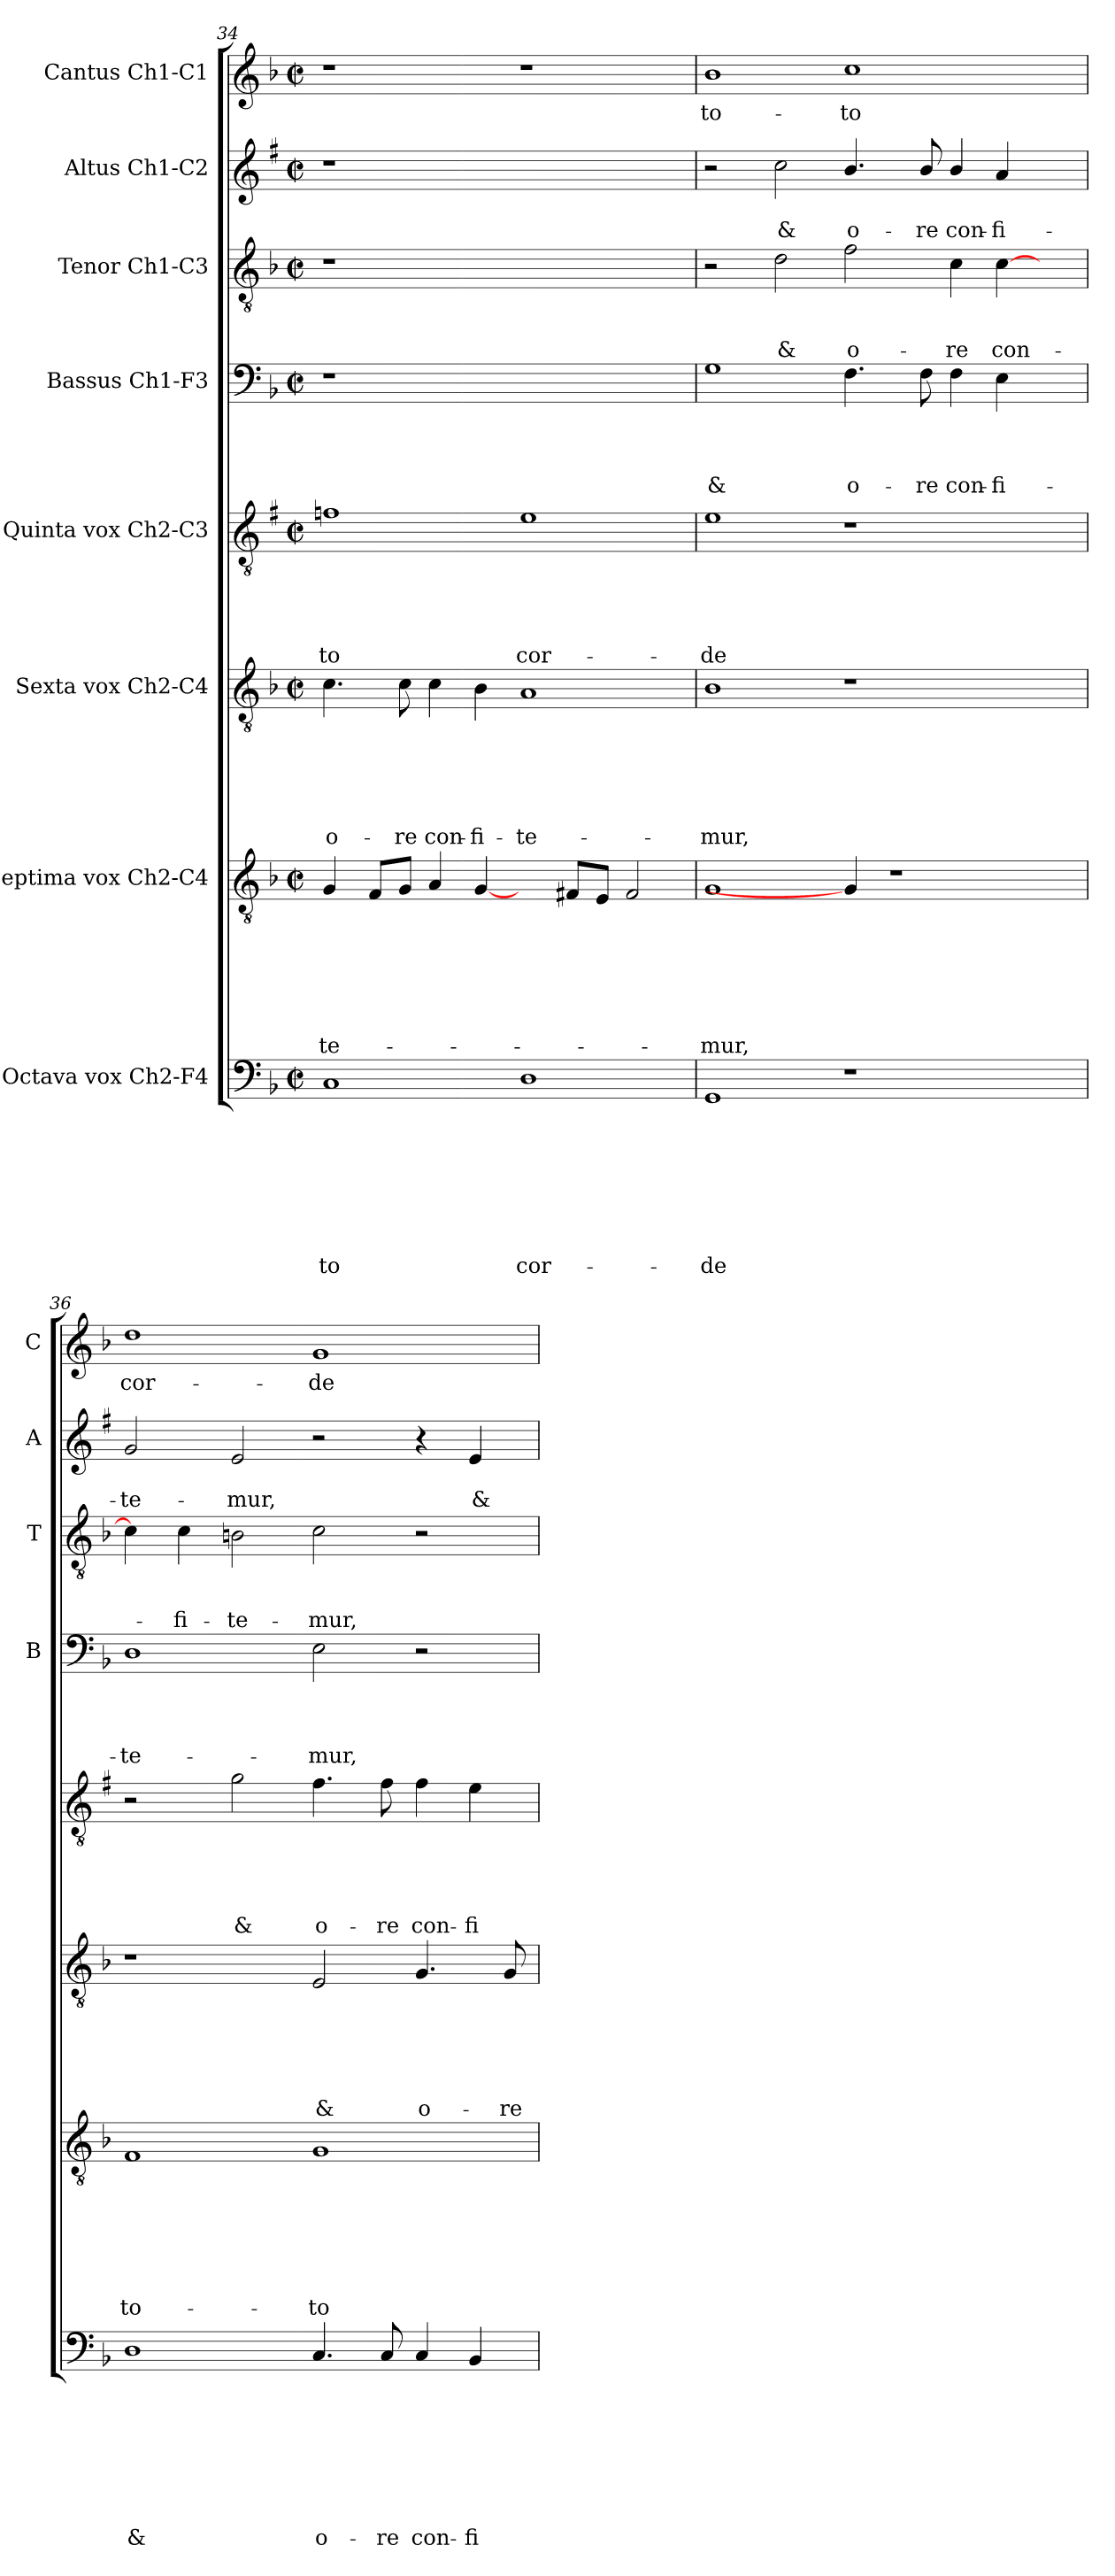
**kern	**text	**text	**text	**text	**text	**text	**text	**text	**kern	**text	**text	**text	**text	**text	**text	**text	**kern	**text	**text	**text	**text	**text	**text	**kern	**text	**text	**text	**text	**text	**kern	**text	**text	**text	**text	**kern	**text	**text	**text	**kern	**text	**text	**kern	**text
*part8	*part8	*part8	*part8	*part8	*part8	*part8	*part8	*part8	*part7	*part7	*part7	*part7	*part7	*part7	*part7	*part7	*part6	*part6	*part6	*part6	*part6	*part6	*part6	*part5	*part5	*part5	*part5	*part5	*part5	*part4	*part4	*part4	*part4	*part4	*part3	*part3	*part3	*part3	*part2	*part2	*part2	*part1	*part1
*staff8	*staff8	*staff8	*staff8	*staff8	*staff8	*staff8	*staff8	*staff8	*staff7	*staff7	*staff7	*staff7	*staff7	*staff7	*staff7	*staff7	*staff6	*staff6	*staff6	*staff6	*staff6	*staff6	*staff6	*staff5	*staff5	*staff5	*staff5	*staff5	*staff5	*staff4	*staff4	*staff4	*staff4	*staff4	*staff3	*staff3	*staff3	*staff3	*staff2	*staff2	*staff2	*staff1	*staff1
*I"Octava vox Ch2-F4	*	*	*	*	*	*	*	*	*I"Septima vox Ch2-C4	*	*	*	*	*	*	*	*I"Sexta vox Ch2-C4	*	*	*	*	*	*	*I"Quinta vox Ch2-C3	*	*	*	*	*	*I"Bassus Ch1-F3	*	*	*	*	*I"Tenor Ch1-C3	*	*	*	*I"Altus Ch1-C2	*	*	*I"Cantus Ch1-C1	*
*	*	*	*	*	*	*	*	*	*	*	*	*	*	*	*	*	*	*	*	*	*	*	*	*	*	*	*	*	*	*I'B	*	*	*	*	*I'T	*	*	*	*I'A	*	*	*I'C	*
*clefF4	*	*	*	*	*	*	*	*	*clefGv2	*	*	*	*	*	*	*	*clefGv2	*	*	*	*	*	*	*clefGv2	*	*	*	*	*	*clefF4	*	*	*	*	*clefGv2	*	*	*	*clefG2	*	*	*clefG2	*
*	*	*	*	*	*	*	*	*	*	*	*	*	*	*	*	*	*	*	*	*	*	*	*	*ITrd1c2	*	*	*	*	*	*	*	*	*	*	*	*	*	*	*ITrd1c2	*	*	*	*
*k[b-]	*	*	*	*	*	*	*	*	*k[b-]	*	*	*	*	*	*	*	*k[b-]	*	*	*	*	*	*	*k[b-]	*	*	*	*	*	*k[b-]	*	*	*	*	*k[b-]	*	*	*	*k[b-]	*	*	*k[b-]	*
*F:	*	*	*	*	*	*	*	*	*F:	*	*	*	*	*	*	*	*F:	*	*	*	*	*	*	*F:	*	*	*	*	*	*F:	*	*	*	*	*F:	*	*	*	*F:	*	*	*F:	*
*M2/2	*	*	*	*	*	*	*	*	*M2/2	*	*	*	*	*	*	*	*M2/2	*	*	*	*	*	*	*M2/2	*	*	*	*	*	*M2/2	*	*	*	*	*M2/2	*	*	*	*M2/2	*	*	*M2/2	*
*met(c|)	*	*	*	*	*	*	*	*	*met(c|)	*	*	*	*	*	*	*	*met(c|)	*	*	*	*	*	*	*met(c|)	*	*	*	*	*	*met(c|)	*	*	*	*	*met(c|)	*	*	*	*met(c|)	*	*	*met(c|)	*
=34	=34	=34	=34	=34	=34	=34	=34	=34	=34	=34	=34	=34	=34	=34	=34	=34	=34	=34	=34	=34	=34	=34	=34	=34	=34	=34	=34	=34	=34	=34	=34	=34	=34	=34	=34	=34	=34	=34	=34	=34	=34	=34	=34
!	!	!	!	!	!	!	!	!LO:LY:b	!	!	!	!	!	!	!	!LO:LY:b	!	!	!	!	!	!	!LO:LY:b	!	!	!	!	!	!LO:LY:b	!	!	!	!	!	!	!	!	!	!	!	!	!	!
1C	.	.	.	.	.	.	.	-to	4G/	.	.	.	.	.	.	-te-	4.c\	.	.	.	.	.	o-	1e-X	.	.	.	.	-to	1r	.	.	.	.	1r	.	.	.	1r	.	.	1r	.
.	.	.	.	.	.	.	.	.	8F/L	.	.	.	.	.	.	.	.	.	.	.	.	.	.	.	.	.	.	.	.	.	.	.	.	.	.	.	.	.	.	.	.	.	.
!	!	!	!	!	!	!	!	!	!	!	!	!	!	!	!	!	!	!	!	!	!	!	!LO:LY:b	!	!	!	!	!	!	!	!	!	!	!	!	!	!	!	!	!	!	!	!
.	.	.	.	.	.	.	.	.	8G/J	.	.	.	.	.	.	.	8c\	.	.	.	.	.	-re	.	.	.	.	.	.	.	.	.	.	.	.	.	.	.	.	.	.	.	.
!	!	!	!	!	!	!	!	!	!	!	!	!	!	!	!	!	!	!	!	!	!	!	!LO:LY:b	!	!	!	!	!	!	!	!	!	!	!	!	!	!	!	!	!	!	!	!
.	.	.	.	.	.	.	.	.	4A/	.	.	.	.	.	.	.	4c\	.	.	.	.	.	con-	.	.	.	.	.	.	.	.	.	.	.	.	.	.	.	.	.	.	.	.
!	!	!	!	!	!	!	!	!	!	!	!	!	!	!	!	!	!	!	!	!	!	!	!LO:LY:b	!	!	!	!	!	!	!	!	!	!	!	!	!	!	!	!	!	!	!	!
.	.	.	.	.	.	.	.	.	[4G/	.	.	.	.	.	.	.	4B-\	.	.	.	.	.	-fi-	.	.	.	.	.	.	.	.	.	.	.	.	.	.	.	.	.	.	.	.
!	!	!	!	!	!	!	!	!LO:LY:b	!	!	!	!	!	!	!	!	!	!	!	!	!	!	!LO:LY:b	!	!	!	!	!	!LO:LY:b	!	!	!	!	!	!	!	!	!	!	!	!	!	!
1D	.	.	.	.	.	.	.	cor-	4ryy	.	.	.	.	.	.	.	1A	.	.	.	.	.	-te-	1d	.	.	.	.	cor-	1ryy	.	.	.	.	1ryy	.	.	.	1ryy	.	.	1r	.
.	.	.	.	.	.	.	.	.	8F#/L	.	.	.	.	.	.	.	.	.	.	.	.	.	.	.	.	.	.	.	.	.	.	.	.	.	.	.	.	.	.	.	.	.	.
.	.	.	.	.	.	.	.	.	8E/J	.	.	.	.	.	.	.	.	.	.	.	.	.	.	.	.	.	.	.	.	.	.	.	.	.	.	.	.	.	.	.	.	.	.
.	.	.	.	.	.	.	.	.	2F#/	.	.	.	.	.	.	.	.	.	.	.	.	.	.	.	.	.	.	.	.	.	.	.	.	.	.	.	.	.	.	.	.	.	.
=35	=35	=35	=35	=35	=35	=35	=35	=35	=35	=35	=35	=35	=35	=35	=35	=35	=35	=35	=35	=35	=35	=35	=35	=35	=35	=35	=35	=35	=35	=35	=35	=35	=35	=35	=35	=35	=35	=35	=35	=35	=35	=35	=35
!	!	!	!	!	!	!	!	!LO:LY:b	!	!	!	!	!	!	!	!LO:LY:b	!	!	!	!	!	!	!LO:LY:b	!	!	!	!	!	!LO:LY:b	!	!	!	!	!LO:LY:b	!	!	!	!	!	!	!	!	!LO:LY:b
1GG	.	.	.	.	.	.	.	-de	1G	.	.	.	.	.	.	-mur,	1B-	.	.	.	.	.	-mur,	1d	.	.	.	.	-de	1G	.	.	.	&	2r	.	.	.	2r	.	.	1b-	to-
!	!	!	!	!	!	!	!	!	!	!	!	!	!	!	!	!	!	!	!	!	!	!	!	!	!	!	!	!	!	!	!	!	!	!	!	!	!	!LO:LY:b	!	!	!LO:LY:b	!	!
.	.	.	.	.	.	.	.	.	.	.	.	.	.	.	.	.	.	.	.	.	.	.	.	.	.	.	.	.	.	.	.	.	.	.	2d\	.	.	&	2b-\	.	&	.	.
!	!	!	!	!	!	!	!	!	!	!	!	!	!	!	!	!	!	!	!	!	!	!	!	!	!	!	!	!	!	!	!	!	!	!LO:LY:b	!	!	!	!LO:LY:b	!	!	!LO:LY:b	!	!LO:LY:b
1r	.	.	.	.	.	.	.	.	4G/]	.	.	.	.	.	.	.	1r	.	.	.	.	.	.	1r	.	.	.	.	.	4.F\	.	.	.	o-	2f\	.	.	o-	4.a/	.	o-	1cc	-to
.	.	.	.	.	.	.	.	.	1r	.	.	.	.	.	.	.	.	.	.	.	.	.	.	.	.	.	.	.	.	.	.	.	.	.	.	.	.	.	.	.	.	.	.
!	!	!	!	!	!	!	!	!	!	!	!	!	!	!	!	!	!	!	!	!	!	!	!	!	!	!	!	!	!	!	!	!	!	!LO:LY:b	!	!	!	!	!	!	!LO:LY:b	!	!
.	.	.	.	.	.	.	.	.	.	.	.	.	.	.	.	.	.	.	.	.	.	.	.	.	.	.	.	.	.	8F\	.	.	.	-re	.	.	.	.	8a/	.	-re	.	.
!	!	!	!	!	!	!	!	!	!	!	!	!	!	!	!	!	!	!	!	!	!	!	!	!	!	!	!	!	!	!	!	!	!	!LO:LY:b	!	!	!	!LO:LY:b	!	!	!LO:LY:b	!	!
.	.	.	.	.	.	.	.	.	.	.	.	.	.	.	.	.	.	.	.	.	.	.	.	.	.	.	.	.	.	4F\	.	.	.	con-	4c\	.	.	-re	4a/	.	con-	.	.
!	!	!	!	!	!	!	!	!	!	!	!	!	!	!	!	!	!	!	!	!	!	!	!	!	!	!	!	!	!	!	!	!	!	!LO:LY:b	!	!	!	!LO:LY:b	!	!	!LO:LY:b	!	!
.	.	.	.	.	.	.	.	.	.	.	.	.	.	.	.	.	.	.	.	.	.	.	.	.	.	.	.	.	.	4E\	.	.	.	-fi-	[4c\	.	.	con-	4g/	.	-fi-	.	.
4ryy	.	.	.	.	.	.	.	.	.	.	.	.	.	.	.	.	4ryy	.	.	.	.	.	.	4ryy	.	.	.	.	.	4ryy	.	.	.	.	4ryy	.	.	.	4ryy	.	.	4ryy	.
=36	=36	=36	=36	=36	=36	=36	=36	=36	=36	=36	=36	=36	=36	=36	=36	=36	=36	=36	=36	=36	=36	=36	=36	=36	=36	=36	=36	=36	=36	=36	=36	=36	=36	=36	=36	=36	=36	=36	=36	=36	=36	=36	=36
!	!	!	!	!	!	!	!	!LO:LY:b	!	!	!	!	!	!	!	!LO:LY:b	!	!	!	!	!	!	!	!	!	!	!	!	!	!	!	!	!	!LO:LY:b	!	!	!	!	!	!	!LO:LY:b	!	!LO:LY:b
1D	.	.	.	.	.	.	.	&	1F	.	.	.	.	.	.	to-	1r	.	.	.	.	.	.	2r	.	.	.	.	.	1D	.	.	.	-te-	4c\]	.	.	.	2f/	.	-te-	1dd	cor-
!	!	!	!	!	!	!	!	!	!	!	!	!	!	!	!	!	!	!	!	!	!	!	!	!	!	!	!	!	!	!	!	!	!	!	!	!	!	!LO:LY:b	!	!	!	!	!
.	.	.	.	.	.	.	.	.	.	.	.	.	.	.	.	.	.	.	.	.	.	.	.	.	.	.	.	.	.	.	.	.	.	.	4c\	.	.	-fi-	.	.	.	.	.
!	!	!	!	!	!	!	!	!	!	!	!	!	!	!	!	!	!	!	!	!	!	!	!	!	!	!	!	!	!LO:LY:b	!	!	!	!	!	!	!	!	!LO:LY:b	!	!	!LO:LY:b	!	!
.	.	.	.	.	.	.	.	.	.	.	.	.	.	.	.	.	.	.	.	.	.	.	.	2f\	.	.	.	.	&	.	.	.	.	.	2Bn\	.	.	-te-	2d/	.	-mur,	.	.
!	!	!	!	!	!	!	!	!LO:LY:b	!	!	!	!	!	!	!	!LO:LY:b	!	!	!	!	!	!	!LO:LY:b	!	!	!	!	!	!LO:LY:b	!	!	!	!	!LO:LY:b	!	!	!	!LO:LY:b	!	!	!	!	!LO:LY:b
4.C/	.	.	.	.	.	.	.	o-	1G	.	.	.	.	.	.	-to	2E/	.	.	.	.	.	&	4.e\	.	.	.	.	o-	2E\	.	.	.	-mur,	2c\	.	.	-mur,	2r	.	.	1g	-de
!	!	!	!	!	!	!	!	!LO:LY:b	!	!	!	!	!	!	!	!	!	!	!	!	!	!	!	!	!	!	!	!	!LO:LY:b	!	!	!	!	!	!	!	!	!	!	!	!	!	!
8C/	.	.	.	.	.	.	.	-re	.	.	.	.	.	.	.	.	.	.	.	.	.	.	.	8e\	.	.	.	.	-re	.	.	.	.	.	.	.	.	.	.	.	.	.	.
!	!	!	!	!	!	!	!	!LO:LY:b	!	!	!	!	!	!	!	!	!	!	!	!	!	!	!LO:LY:b	!	!	!	!	!	!LO:LY:b	!	!	!	!	!	!	!	!	!	!	!	!	!	!
4C/	.	.	.	.	.	.	.	con-	.	.	.	.	.	.	.	.	4.G/	.	.	.	.	.	o-	4e\	.	.	.	.	con-	2r	.	.	.	.	2r	.	.	.	4r	.	.	.	.
!	!	!	!	!	!	!	!	!LO:LY:b	!	!	!	!	!	!	!	!	!	!	!	!	!	!	!	!	!	!	!	!	!LO:LY:b	!	!	!	!	!	!	!	!	!	!	!	!LO:LY:b	!	!
4BB-/	.	.	.	.	.	.	.	-fi-	.	.	.	.	.	.	.	.	.	.	.	.	.	.	.	4d\	.	.	.	.	-fi-	.	.	.	.	.	.	.	.	.	4d/	.	&	.	.
!	!	!	!	!	!	!	!	!	!	!	!	!	!	!	!	!	!	!	!	!	!	!	!LO:LY:b	!	!	!	!	!	!	!	!	!	!	!	!	!	!	!	!	!	!	!	!
.	.	.	.	.	.	.	.	.	.	.	.	.	.	.	.	.	8G/	.	.	.	.	.	-re	.	.	.	.	.	.	.	.	.	.	.	.	.	.	.	.	.	.	.	.
=	=	=	=	=	=	=	=	=	=	=	=	=	=	=	=	=	=	=	=	=	=	=	=	=	=	=	=	=	=	=	=	=	=	=	=	=	=	=	=	=	=	=	=
*-	*-	*-	*-	*-	*-	*-	*-	*-	*-	*-	*-	*-	*-	*-	*-	*-	*-	*-	*-	*-	*-	*-	*-	*-	*-	*-	*-	*-	*-	*-	*-	*-	*-	*-	*-	*-	*-	*-	*-	*-	*-	*-	*-
